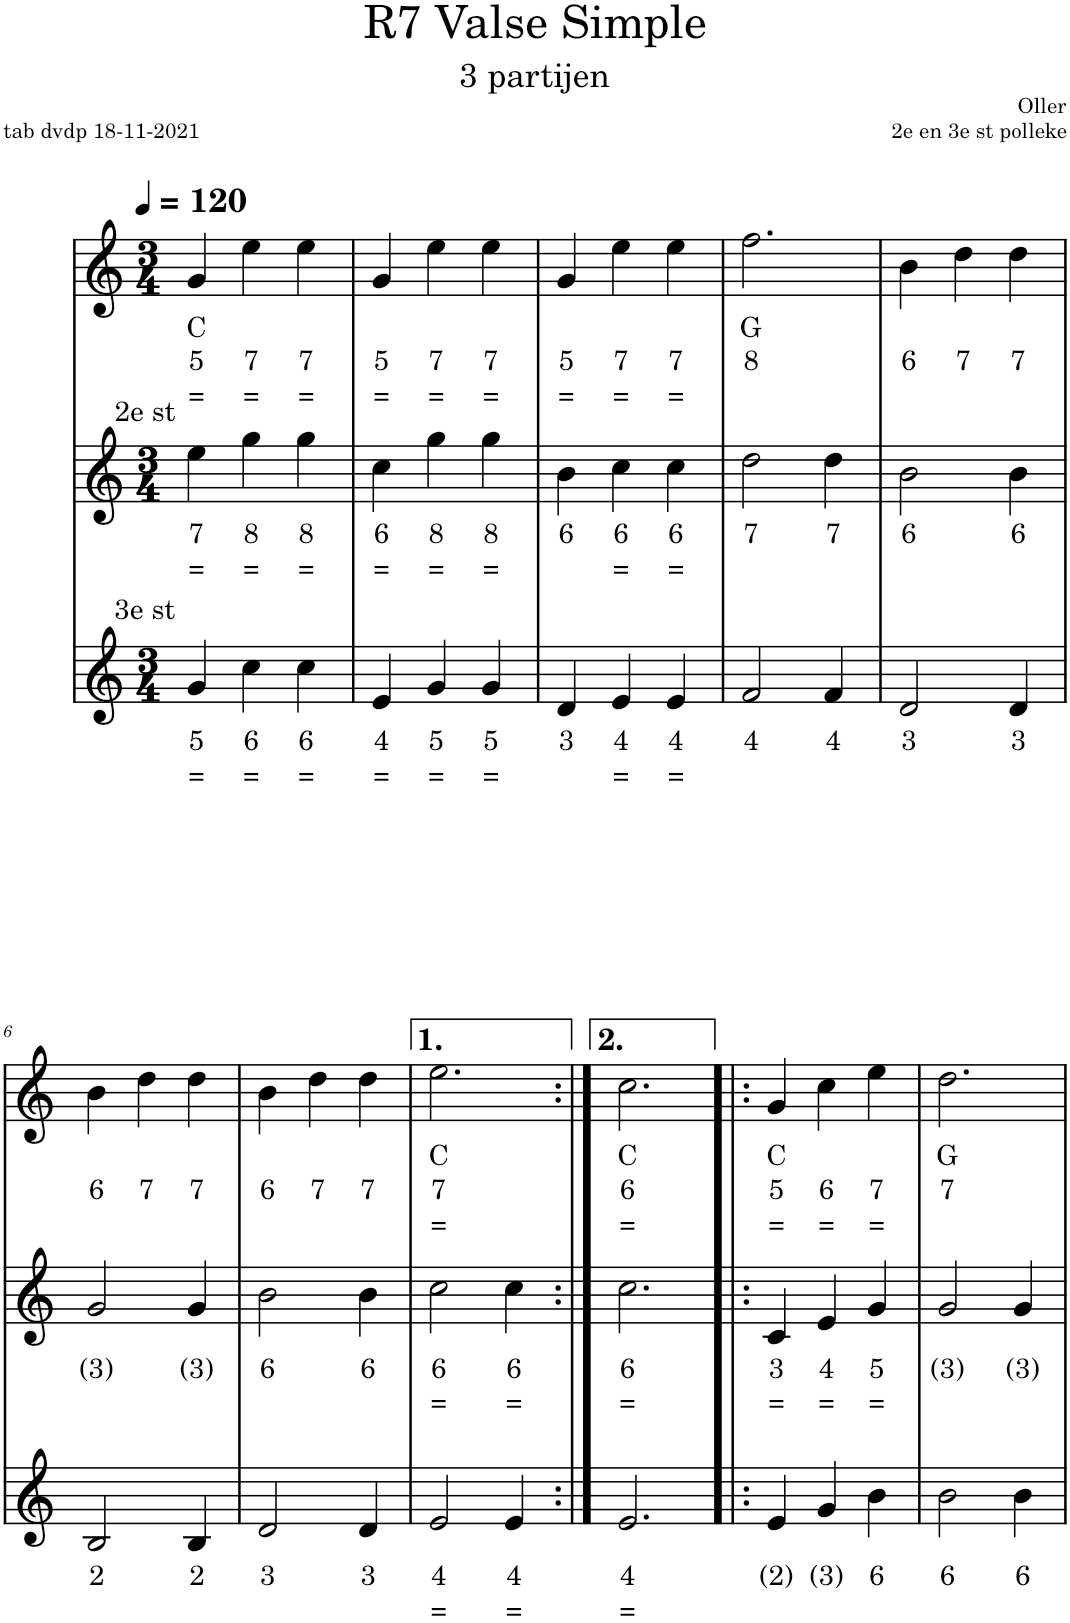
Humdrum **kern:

**kern	**text	**text	**kern	**text	**text	**kern	**text	**text	**text
*part3	*part3	*part3	*part2	*part2	*part2	*part1	*part1	*part1	*part1
*staff3	*staff3	*staff3	*staff2	*staff2	*staff2	*staff1	*staff1	*staff1	*staff1
*I"Viool	*	*	*I"Viool	*	*	*I"Piano	*	*	*
*clefG2	*	*	*clefG2	*	*	*clefG2	*	*	*
*k[]	*	*	*k[]	*	*	*k[]	*	*	*
*M3/4	*	*	*M3/4	*	*	*M3/4	*	*	*
*MM120	*	*	*MM120	*	*	*MM120	*	*	*
=1	=1	=1	=1	=1	=1	=1	=1	=1	=1
!	!	!	!LO:TX:a:t=2e st	!	!	!	!	!	!
!LO:TX:a:t=3e st	!	!	!	!	!	!	!	!	!
!	!LO:LY:b	!LO:LY:b	!	!LO:LY:b	!LO:LY:b	!	!LO:LY:b	!LO:LY:b	!LO:LY:b
4g/	5	=	4ee\	7	=	4g/	C	5	=
!	!LO:LY:b	!LO:LY:b	!	!LO:LY:b	!LO:LY:b	!	!	!LO:LY:b	!LO:LY:b
4cc\	6	=	4gg\	8	=	4ee\	.	7	=
!	!LO:LY:b	!LO:LY:b	!	!LO:LY:b	!LO:LY:b	!	!	!LO:LY:b	!LO:LY:b
4cc\	6	=	4gg\	8	=	4ee\	.	7	=
=2	=2	=2	=2	=2	=2	=2	=2	=2	=2
!	!LO:LY:b	!LO:LY:b	!	!LO:LY:b	!LO:LY:b	!	!	!LO:LY:b	!LO:LY:b
4e/	4	=	4cc\	6	=	4g/	.	5	=
!	!LO:LY:b	!LO:LY:b	!	!LO:LY:b	!LO:LY:b	!	!	!LO:LY:b	!LO:LY:b
4g/	5	=	4gg\	8	=	4ee\	.	7	=
!	!LO:LY:b	!LO:LY:b	!	!LO:LY:b	!LO:LY:b	!	!	!LO:LY:b	!LO:LY:b
4g/	5	=	4gg\	8	=	4ee\	.	7	=
=3	=3	=3	=3	=3	=3	=3	=3	=3	=3
!	!LO:LY:b	!	!	!LO:LY:b	!	!	!	!LO:LY:b	!LO:LY:b
4d/	3	.	4b\	6	.	4g/	.	5	=
!	!LO:LY:b	!LO:LY:b	!	!LO:LY:b	!LO:LY:b	!	!	!LO:LY:b	!LO:LY:b
4e/	4	=	4cc\	6	=	4ee\	.	7	=
!	!LO:LY:b	!LO:LY:b	!	!LO:LY:b	!LO:LY:b	!	!	!LO:LY:b	!LO:LY:b
4e/	4	=	4cc\	6	=	4ee\	.	7	=
=4	=4	=4	=4	=4	=4	=4	=4	=4	=4
!	!LO:LY:b	!	!	!LO:LY:b	!	!	!LO:LY:b	!LO:LY:b	!
2f/	4	.	2dd\	7	.	2.ff\	G	8	.
!	!LO:LY:b	!	!	!LO:LY:b	!	!	!	!	!
4f/	4	.	4dd\	7	.	.	.	.	.
=5	=5	=5	=5	=5	=5	=5	=5	=5	=5
!	!LO:LY:b	!	!	!LO:LY:b	!	!	!	!LO:LY:b	!
2d/	3	.	2b\	6	.	4b\	.	6	.
!	!	!	!	!	!	!	!	!LO:LY:b	!
.	.	.	.	.	.	4dd\	.	7	.
!	!LO:LY:b	!	!	!LO:LY:b	!	!	!	!LO:LY:b	!
4d/	3	.	4b\	6	.	4dd\	.	7	.
!!LO:LB:g=z
=6	=6	=6	=6	=6	=6	=6	=6	=6	=6
!	!LO:LY:b	!	!	!LO:LY:b	!	!	!	!LO:LY:b	!
2B/	2	.	2g/	(3)	.	4b\	.	6	.
!	!	!	!	!	!	!	!	!LO:LY:b	!
.	.	.	.	.	.	4dd\	.	7	.
!	!LO:LY:b	!	!	!LO:LY:b	!	!	!	!LO:LY:b	!
4B/	2	.	4g/	(3)	.	4dd\	.	7	.
=7	=7	=7	=7	=7	=7	=7	=7	=7	=7
!	!LO:LY:b	!	!	!LO:LY:b	!	!	!	!LO:LY:b	!
2d/	3	.	2b\	6	.	4b\	.	6	.
!	!	!	!	!	!	!	!	!LO:LY:b	!
.	.	.	.	.	.	4dd\	.	7	.
!	!LO:LY:b	!	!	!LO:LY:b	!	!	!	!LO:LY:b	!
4d/	3	.	4b\	6	.	4dd\	.	7	.
=8	=8	=8	=8	=8	=8	=8	=8	=8	=8
!	!LO:LY:b	!LO:LY:b	!	!LO:LY:b	!LO:LY:b	!	!LO:LY:b	!LO:LY:b	!LO:LY:b
2e/	4	=	2cc\	6	=	2.ee\	C	7	=
!	!LO:LY:b	!LO:LY:b	!	!LO:LY:b	!LO:LY:b	!	!	!	!
4e/	4	=	4cc\	6	=	.	.	.	.
=9:|!	=9:|!	=9:|!	=9:|!	=9:|!	=9:|!	=9:|!	=9:|!	=9:|!	=9:|!
!	!LO:LY:b	!LO:LY:b	!	!LO:LY:b	!LO:LY:b	!	!LO:LY:b	!LO:LY:b	!LO:LY:b
2.e/	4	=	2.cc\	6	=	2.cc\	C	6	=
=10!|:	=10!|:	=10!|:	=10!|:	=10!|:	=10!|:	=10!|:	=10!|:	=10!|:	=10!|:
!	!LO:LY:b	!	!	!LO:LY:b	!LO:LY:b	!	!LO:LY:b	!LO:LY:b	!LO:LY:b
4e/	(2)	.	4c/	3	=	4g/	C	5	=
!	!LO:LY:b	!	!	!LO:LY:b	!LO:LY:b	!	!	!LO:LY:b	!LO:LY:b
4g/	(3)	.	4e/	4	=	4cc\	.	6	=
!	!LO:LY:b	!	!	!LO:LY:b	!LO:LY:b	!	!	!LO:LY:b	!LO:LY:b
4b\	6	.	4g/	5	=	4ee\	.	7	=
=11	=11	=11	=11	=11	=11	=11	=11	=11	=11
!	!LO:LY:b	!	!	!LO:LY:b	!	!	!LO:LY:b	!LO:LY:b	!
2b\	6	.	2g/	(3)	.	2.dd\	G	7	.
!	!LO:LY:b	!	!	!LO:LY:b	!	!	!	!	!
4b\	6	.	4g/	(3)	.	.	.	.	.
=	=	=	=	=	=	=	=	=	=
*-	*-	*-	*-	*-	*-	*-	*-	*-	*-
